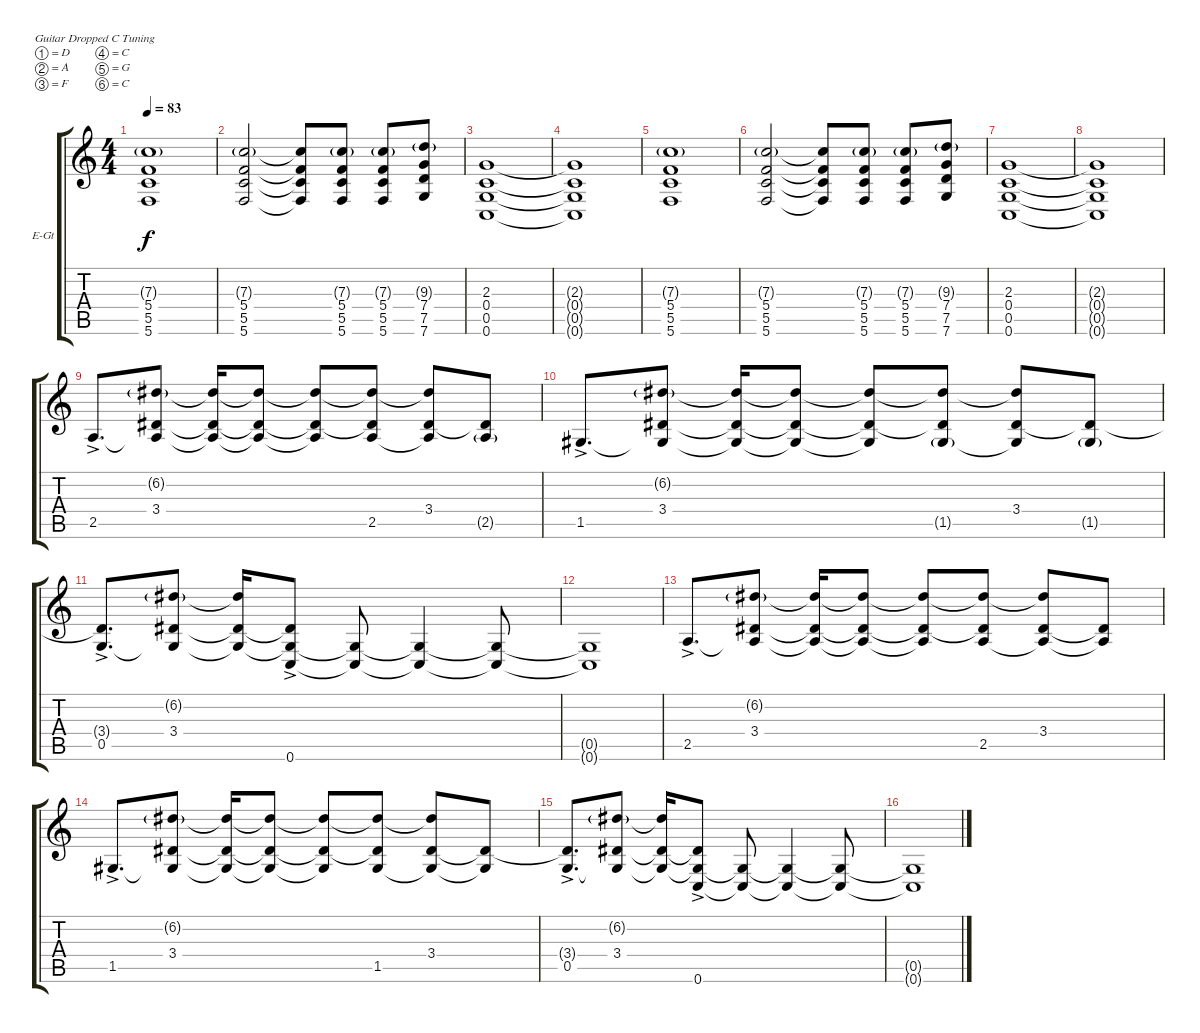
\bracketExtendMode groupsimilarinstruments
\firstSystemTrackNameOrientation horizontal
\otherSystemsTrackNameOrientation horizontal
\track ("Stefen Carpenter" "E-Gt") {instrument distortionguitar}
\staff {score tabs}
\tuning (D4 A3 F3 C3 G2 C2)
\ts (4 4)
\tempo 83
\clef g2
\ks c
(7.3{g} 5.4 5.5 5.6).1{dy f} |
(7.3{g} 5.4 5.5 5.6).2 (7.3{t} 5.4{t} 5.5{t} 5.6{t}).8 (7.3{g} 5.4 5.5 5.6).8 (7.3{g} 5.4 5.5 5.6).8 (9.3{g} 7.4 7.5 7.6).8 |
(2.3 0.4 0.5 0.6).1 |
(2.3{t} 0.4{t} 0.5{t} 0.6{t}).1 |
(7.3{g} 5.4 5.5 5.6).1 |
(7.3{g} 5.4 5.5 5.6).2 (7.3{t} 5.4{t} 5.5{t} 5.6{t}).8 (7.3{g} 5.4 5.5 5.6).8 (7.3{g} 5.4 5.5 5.6).8 (9.3{g} 7.4 7.5 7.6).8 |
(2.3 0.4 0.5 0.6).1 |
(2.3{t} 0.4{t} 0.5{t} 0.6{t}).1 |
2.5{ac}.8{d} (6.2{g} 3.4 2.5{t}).8 (3.4{t} 2.5{t} 6.2{t}).16 (6.2{t} 3.4{t} 2.5{t}).8 (2.5{t} 6.2{t} 3.4{t}).8 (6.2{t} 3.4{t} 2.5).8 (6.2{t} 3.4 2.5{t}).8 (3.4{t} 2.5{g}).8 |
1.5{ac}.8{d} (6.2{g} 3.4 1.5{t}).8 (3.4{t} 1.5{t} 6.2{t}).16 (6.2{t} 3.4{t} 1.5{t}).8 (1.5{t} 6.2{t} 3.4{t}).8 (6.2{t} 3.4{t} 1.5{g}).8 (6.2{t} 3.4 1.5{t}).8 (3.4{t} 1.5{g}).8 |
(3.4{t} 0.5{ac}).8{d} (6.2{g} 3.4 0.5{t}).8 (6.2{t} 0.5{t} 3.4{t}).16 (3.4{t} 0.5{t} 0.6{ac}).8 (0.5{t} 0.6{t}).8 (0.6{t} 0.5{t}).4 (0.5{t} 0.6{t}).8 |
(0.5{t} 0.6{t}).1 |
2.5{ac}.8{d} (6.2{g} 3.4 2.5{t}).8 (3.4{t} 2.5{t} 6.2{t}).16 (6.2{t} 3.4{t} 2.5{t}).8 (2.5{t} 6.2{t} 3.4{t}).8 (6.2{t} 3.4{t} 2.5).8 (6.2{t} 3.4 2.5{t}).8 (3.4{t} 2.5{t}).8 |
1.5{ac}.8{d} (6.2{g} 3.4 1.5{t}).8 (3.4{t} 1.5{t} 6.2{t}).16 (6.2{t} 3.4{t} 1.5{t}).8 (1.5{t} 6.2{t} 3.4{t}).8 (6.2{t} 3.4{t} 1.5).8 (6.2{t} 3.4 1.5{t}).8 (3.4{t} 1.5{t}).8 |
(3.4{t} 0.5{ac}).8{d} (6.2{g} 3.4 0.5{t}).8 (6.2{t} 0.5{t} 3.4{t}).16 (3.4{t} 0.5{t} 0.6{ac}).8 (0.5{t} 0.6{t}).8 (0.6{t} 0.5{t}).4 (0.5{t} 0.6{t}).8 |
(0.5{t} 0.6{t}).1
